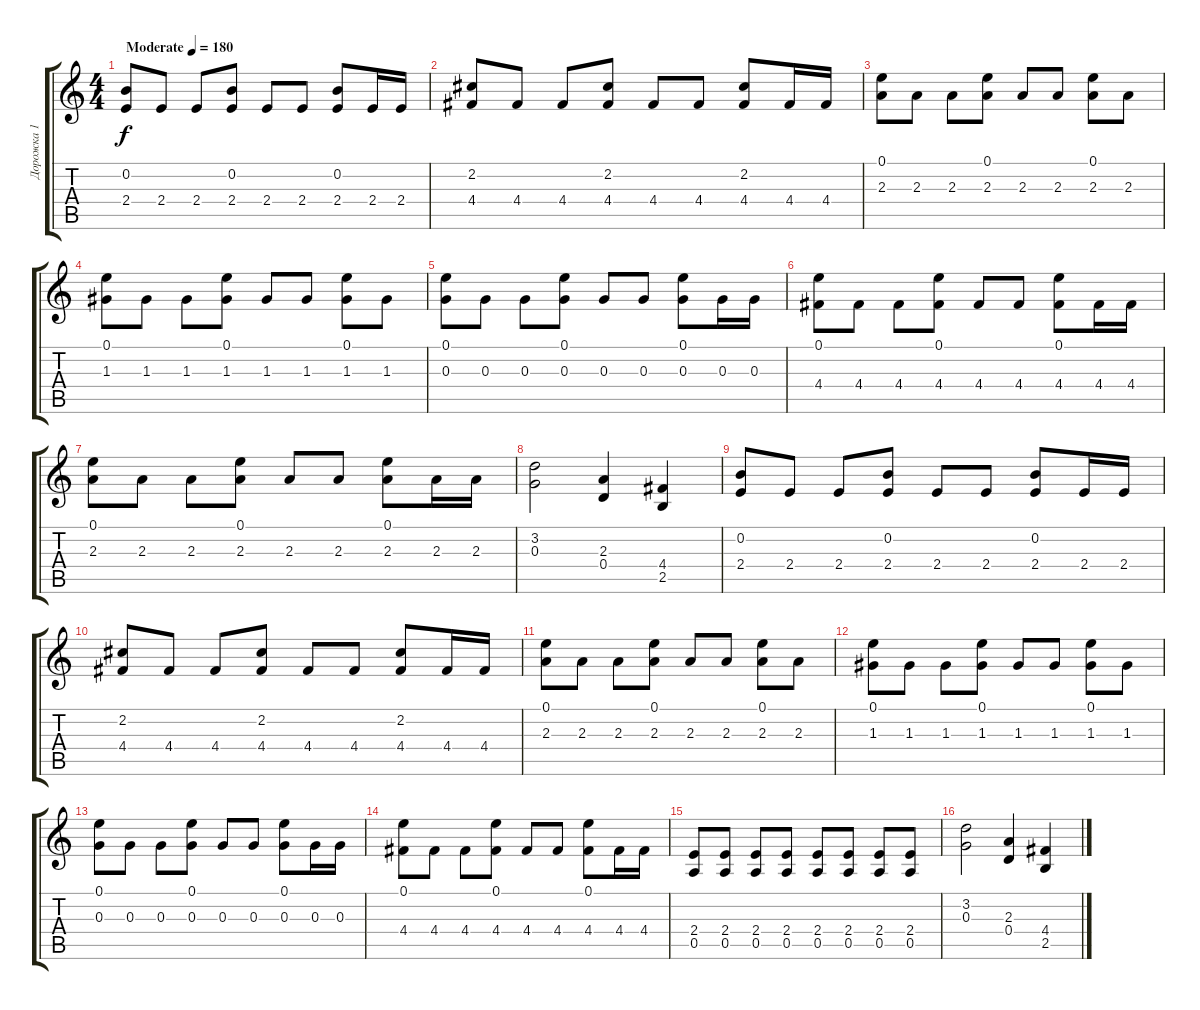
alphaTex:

\track ("Дорожка 1" "Дорожка 1") {instrument distortionguitar}
\staff {score tabs}
\tuning (E4 B3 G3 D3 A2 E2) {hide}
\ts (4 4)
\tempo (180 "Moderate")
\clef g2
\ks c
(0.2 2.4).8{dy f instrument distortionguitar} 2.4.8 2.4.8 (0.2 2.4).8 2.4.8 2.4.8 (0.2 2.4).8 2.4.16 2.4.16 |
(2.2 4.4).8 4.4.8 4.4.8 (2.2 4.4).8 4.4.8 4.4.8 (2.2 4.4).8 4.4.16 4.4.16 |
(0.1 2.3).8 2.3.8 2.3.8 (0.1 2.3).8 2.3.8 2.3.8 (0.1 2.3).8 2.3.8 |
(0.1 1.3).8 1.3.8 1.3.8 (0.1 1.3).8 1.3.8 1.3.8 (0.1 1.3).8 1.3.8 |
(0.1 0.3).8 0.3.8 0.3.8 (0.1 0.3).8 0.3.8 0.3.8 (0.1 0.3).8 0.3.16 0.3.16 |
(0.1 4.4).8 4.4.8 4.4.8 (0.1 4.4).8 4.4.8 4.4.8 (0.1 4.4).8 4.4.16 4.4.16 |
(0.1 2.3).8 2.3.8 2.3.8 (0.1 2.3).8 2.3.8 2.3.8 (0.1 2.3).8 2.3.16 2.3.16 |
(3.2 0.3).2 (2.3 0.4).4 (4.4 2.5).4 |
(0.2 2.4).8 2.4.8 2.4.8 (0.2 2.4).8 2.4.8 2.4.8 (0.2 2.4).8 2.4.16 2.4.16 |
(2.2 4.4).8 4.4.8 4.4.8 (2.2 4.4).8 4.4.8 4.4.8 (2.2 4.4).8 4.4.16 4.4.16 |
(0.1 2.3).8 2.3.8 2.3.8 (0.1 2.3).8 2.3.8 2.3.8 (0.1 2.3).8 2.3.8 |
(0.1 1.3).8 1.3.8 1.3.8 (0.1 1.3).8 1.3.8 1.3.8 (0.1 1.3).8 1.3.8 |
(0.1 0.3).8 0.3.8 0.3.8 (0.1 0.3).8 0.3.8 0.3.8 (0.1 0.3).8 0.3.16 0.3.16 |
(0.1 4.4).8 4.4.8 4.4.8 (0.1 4.4).8 4.4.8 4.4.8 (0.1 4.4).8 4.4.16 4.4.16 |
(2.4 0.5).8 (2.4 0.5).8 (2.4 0.5).8 (2.4 0.5).8 (2.4 0.5).8 (2.4 0.5).8 (2.4 0.5).8 (2.4 0.5).8 |
(3.2 0.3).2 (2.3 0.4).4 (4.4 2.5).4
